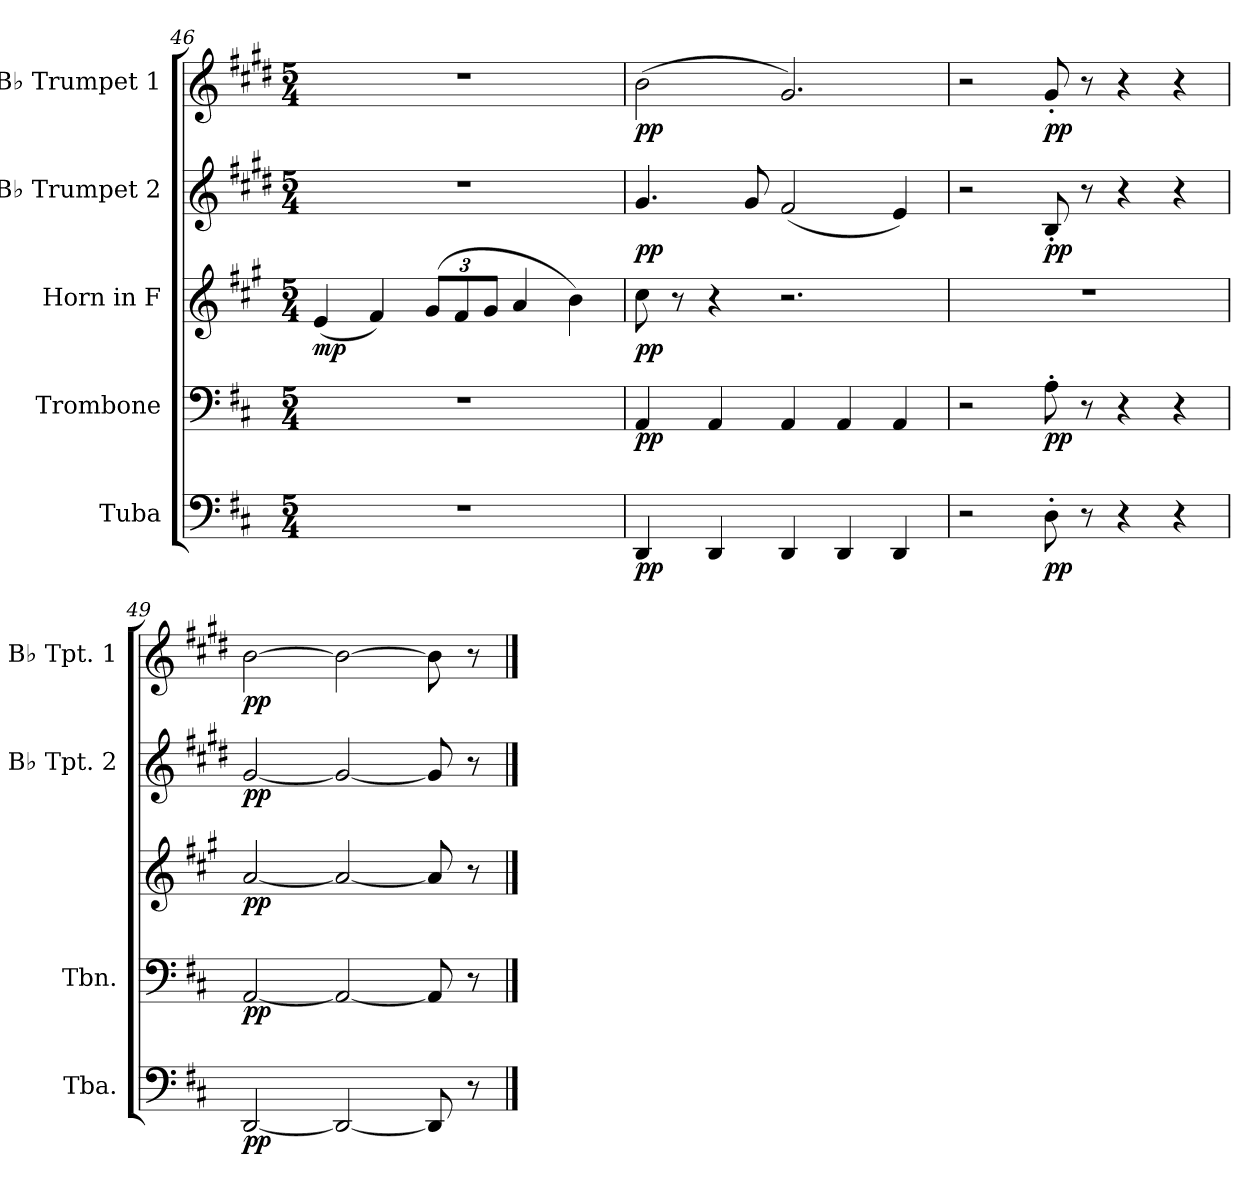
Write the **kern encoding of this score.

**kern	**dynam	**kern	**dynam	**kern	**dynam	**kern	**dynam	**kern	**dynam
*part5	*part5	*part4	*part4	*part3	*part3	*part2	*part2	*part1	*part1
*staff5	*staff5	*staff4	*staff4	*staff3	*staff3	*staff2	*staff2	*staff1	*staff1
*I"Tuba	*	*I"Trombone	*	*I"Horn in F	*	*I"B♭ Trumpet 2	*	*I"B♭ Trumpet 1	*
*I'Tba.	*	*I'Tbn.	*	*	*	*I'B♭ Tpt. 2	*	*I'B♭ Tpt. 1	*
*clefF4	*	*clefF4	*	*clefG2	*	*clefG2	*	*clefG2	*
*	*	*	*	*ITrd4c7	*	*ITrd1c2	*	*ITrd1c2	*
*k[f#c#]	*	*k[f#c#]	*	*k[f#c#]	*	*k[f#c#]	*	*k[f#c#]	*
*M5/4	*	*M5/4	*	*M5/4	*	*M5/4	*	*M5/4	*
=46	=46	=46	=46	=46	=46	=46	=46	=46	=46
!	!	!	!	!	!LO:DY:b	!	!	!	!
4%5r	.	4%5r	.	(4A/	mp	4%5r	.	4%5r	.
.	.	.	.	4B/)	.	.	.	.	.
*	*	*	*	*Xbrackettup	*	*	*	*	*
.	.	.	.	(12c#/L	.	.	.	.	.
.	.	.	.	12B/	.	.	.	.	.
.	.	.	.	12c#/J	.	.	.	.	.
.	.	.	.	4d/	.	.	.	.	.
.	.	.	.	4e\)	.	.	.	.	.
!!LO:LB:g=z
=47	=47	=47	=47	=47	=47	=47	=47	=47	=47
!	!LO:DY:b	!	!LO:DY:b	!	!LO:DY:b	!	!LO:DY:b	!	!LO:DY:b
4DD/	pp	4AA/	pp	8f#\	pp	4.f#/	pp	(2a\	pp
.	.	.	.	8r	.	.	.	.	.
4DD/	.	4AA/	.	4r	.	.	.	.	.
.	.	.	.	.	.	8f#/	.	.	.
4DD/	.	4AA/	.	2.r	.	(2e/	.	2.f#/)	.
4DD/	.	4AA/	.	.	.	.	.	.	.
4DD/	.	4AA/	.	.	.	4d/)	.	.	.
=48	=48	=48	=48	=48	=48	=48	=48	=48	=48
2r	.	2r	.	4%5r	.	2r	.	2r	.
!	!LO:DY:b	!	!LO:DY:b	!	!	!	!LO:DY:b	!	!LO:DY:b
8D'\	pp	8A'\	pp	.	.	8A'/	pp	8f#'/	pp
8r	.	8r	.	.	.	8r	.	8r	.
4r	.	4r	.	.	.	4r	.	4r	.
4r	.	4r	.	.	.	4r	.	4r	.
=49	=49	=49	=49	=49	=49	=49	=49	=49	=49
!	!LO:DY:b	!	!LO:DY:b	!	!LO:DY:b	!	!LO:DY:b	!	!LO:DY:b
[2DD/	pp	[2AA/	pp	[2d/	pp	[2f#/	pp	[2a\	pp
2DD/_	.	2AA/_	.	2d/_	.	2f#/_	.	2a\_	.
8DD/]	.	8AA/]	.	8d/]	.	8f#/]	.	8a\]	.
8r	.	8r	.	8r	.	8r	.	8r	.
==	==	==	==	==	==	==	==	==	==
*-	*-	*-	*-	*-	*-	*-	*-	*-	*-
